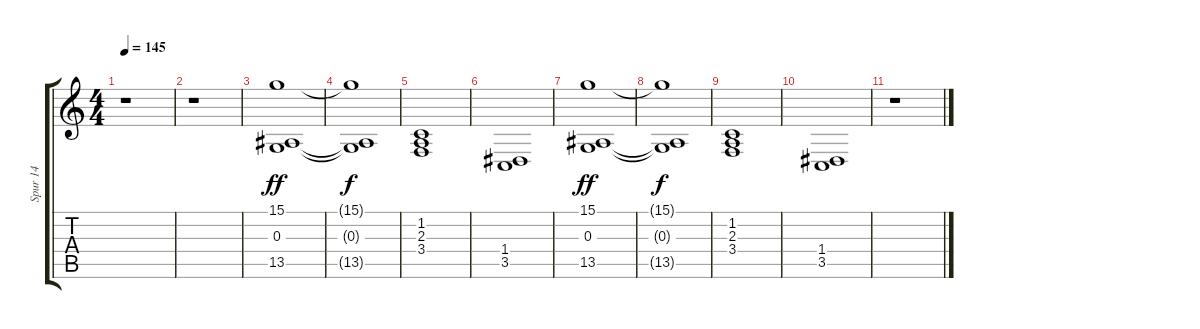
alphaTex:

\track ("Spur 14" "Spur 14") {instrument pad4choir}
\staff {score tabs}
\tuning (E4 B3 G3 D3 A2 E2) {hide}
\ts (4 4)
\tempo 145
\clef g2
\ks c
r.1{dy mp} |
r.1 |
(15.1 0.3 13.5).1{dy ff} |
(15.1{t} 0.3{t} 13.5{t}).1{dy f} |
(1.2 2.3 3.4).1 |
(1.4 3.5).1 |
(15.1 0.3 13.5).1{dy ff} |
(15.1{t} 0.3{t} 13.5{t}).1{dy f} |
(1.2 2.3 3.4).1 |
(1.4 3.5).1 |
r.1
